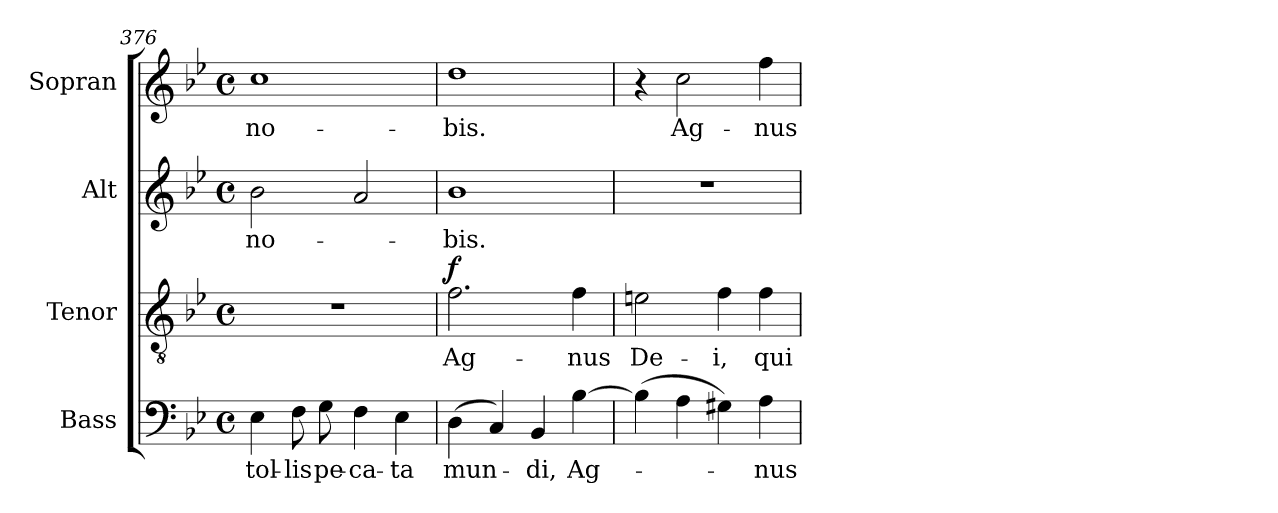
**kern	**text	**kern	**text	**dynam	**kern	**text	**kern	**text
*part4	*part4	*part3	*part3	*part3	*part2	*part2	*part1	*part1
*staff4	*staff4	*staff3	*staff3	*staff3	*staff2	*staff2	*staff1	*staff1
*I"Bass	*	*I"Tenor	*	*	*I"Alt	*	*I"Sopran	*
*I'B.	*	*I'T.	*	*	*I'A.	*	*I'S.	*
*clefF4	*	*clefGv2	*	*	*clefG2	*	*clefG2	*
*k[b-e-]	*	*k[b-e-]	*	*	*k[b-e-]	*	*k[b-e-]	*
*B-:	*	*B-:	*	*	*B-:	*	*B-:	*
*M4/4	*	*M4/4	*	*	*M4/4	*	*M4/4	*
*met(c)	*	*met(c)	*	*	*met(c)	*	*met(c)	*
=376	=376	=376	=376	=376	=376	=376	=376	=376
!	!LO:LY:b	!	!	!	!	!LO:LY:b	!	!LO:LY:b
4E-\	tol-	1r	.	.	2b-\	no-	1cc	no-
!	!LO:LY:b	!	!	!	!	!	!	!
8F\	-lis	.	.	.	.	.	.	.
!	!LO:LY:b	!	!	!	!	!	!	!
8G\	pe-	.	.	.	.	.	.	.
!	!LO:LY:b	!	!	!	!	!	!	!
4F\	-ca-	.	.	.	2a/	.	.	.
!	!LO:LY:b	!	!	!	!	!	!	!
4E-\	-ta	.	.	.	.	.	.	.
=377	=377	=377	=377	=377	=377	=377	=377	=377
!	!LO:LY:b	!	!LO:LY:b	!LO:DY:a	!	!LO:LY:b	!	!LO:LY:b
(>4D\	mun-	2.f\	Ag-	f	1b-	-bis.	1dd	-bis.
4C/)	.	.	.	.	.	.	.	.
!	!LO:LY:b	!	!	!	!	!	!	!
4BB-/	-di,	.	.	.	.	.	.	.
!	!LO:LY:b	!	!LO:LY:b	!	!	!	!	!
[4B-\	Ag-	4f\	-nus	.	.	.	.	.
!!LO:PB:g=z
=378	=378	=378	=378	=378	=378	=378	=378	=378
!	!	!	!LO:LY:b	!	!	!	!	!
(>4B-\]	.	2en\	De-	.	1r	.	4r	.
!	!	!	!	!	!	!	!	!LO:LY:b
4A\	.	.	.	.	.	.	2cc\	Ag-
!	!	!	!LO:LY:b	!	!	!	!	!
4G#X\)	.	4f\	-i,	.	.	.	.	.
!	!LO:LY:b	!	!LO:LY:b	!	!	!	!	!LO:LY:b
4A\	-nus	4f\	qui	.	.	.	4ff\	-nus
=	=	=	=	=	=	=	=	=
*-	*-	*-	*-	*-	*-	*-	*-	*-
